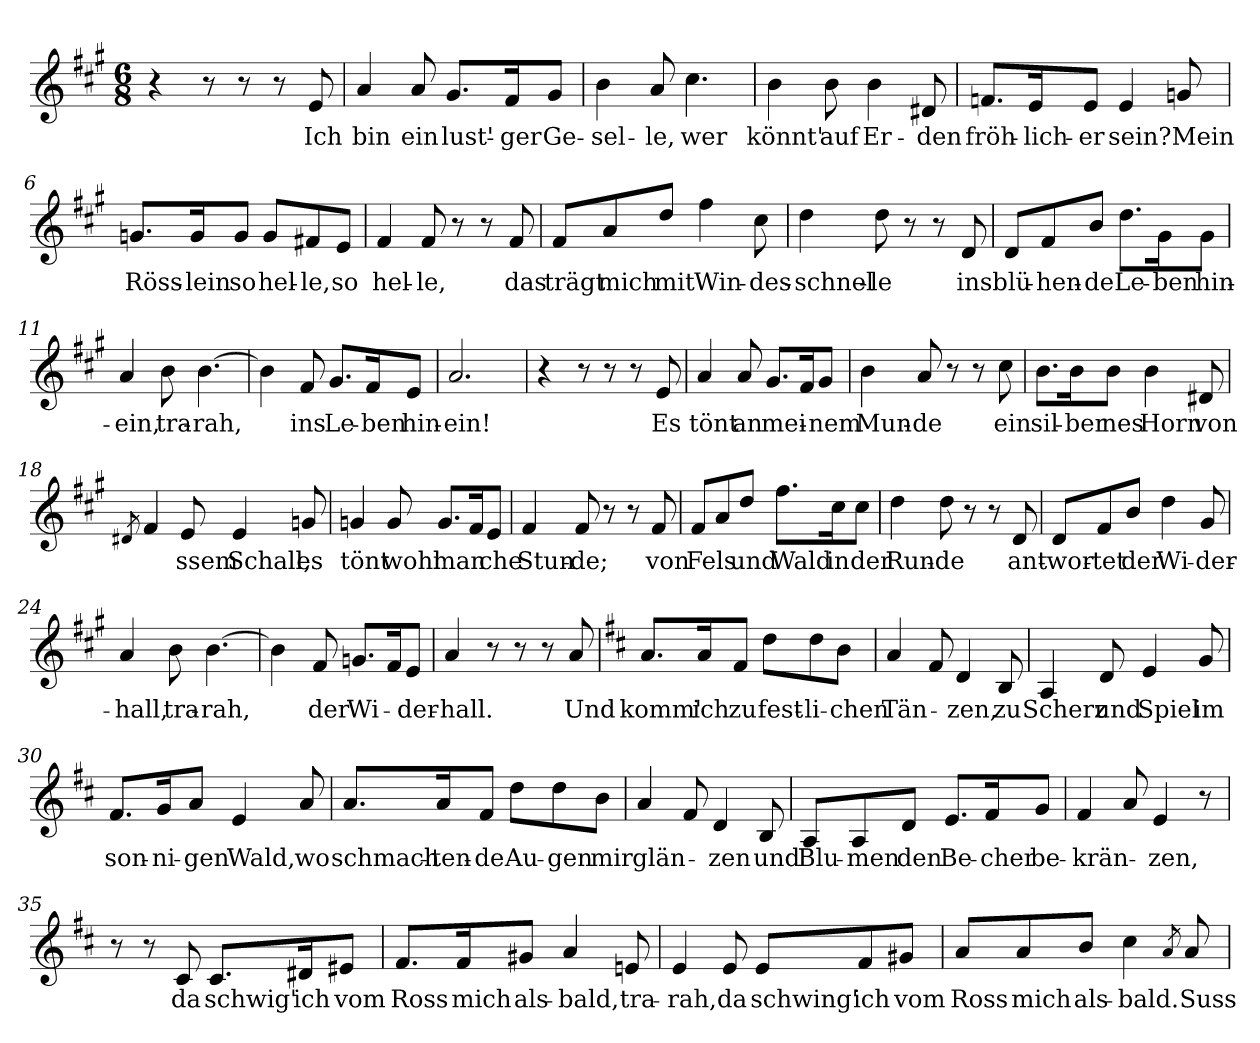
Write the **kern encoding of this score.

**kern	**text
*part1	*part1
*staff1	*staff1
*clefG2	*
*k[f#c#g#]	*
*M6/8	*
=1	=1
4r	.
8r	.
8r	.
8r	.
!	!LO:LY:b
8e/	Ich
=2	=2
!	!LO:LY:b
4a/	bin
!	!LO:LY:b
8a/	ein
!	!LO:LY:b
8.g#/L	lust'-
!	!LO:LY:b
16f#/K	-ger
!	!LO:LY:b
8g#/J	Ge-
=3	=3
!	!LO:LY:b
4b\	-sel-
!	!LO:LY:b
8a/	-le,
!	!LO:LY:b
4.cc#\	wer
=4	=4
!	!LO:LY:b
4b\	könnt'
!	!LO:LY:b
8b\	auf
!	!LO:LY:b
4b\	Er-
!	!LO:LY:b
8d#X/	-den
=5	=5
!	!LO:LY:b
8.fn/L	fröh-
!	!LO:LY:b
16e/K	-lich-
!	!LO:LY:b
8e/J	-er
!	!LO:LY:b
4e/	sein?
!	!LO:LY:b
8gn/	Mein
=6	=6
!	!LO:LY:b
8.gn/L	Röss-
!	!LO:LY:b
16g/K	-lein
!	!LO:LY:b
8g/J	so
!	!LO:LY:b
8g/L	hel-
!	!LO:LY:b
8f#X/	-le,
!	!LO:LY:b
8e/J	so
!!LO:LB:g=z
=7	=7
!	!LO:LY:b
4f#/	hel-
!	!LO:LY:b
8f#/	-le,
8r	.
8r	.
!	!LO:LY:b
8f#/	das
=8	=8
!	!LO:LY:b
8f#/L	trägt
!	!LO:LY:b
8a/	mich
!	!LO:LY:b
8dd/J	mit
!	!LO:LY:b
4ff#\	Win-
!	!LO:LY:b
8cc#\	-des-
=9	=9
!	!LO:LY:b
4dd\	-schnel-
!	!LO:LY:b
8dd\	-le
8r	.
8r	.
!	!LO:LY:b
8d/	ins
=10	=10
!	!LO:LY:b
8d/L	blü-
!	!LO:LY:b
8f#/	-hen-
!	!LO:LY:b
8b/J	-de
!	!LO:LY:b
8.dd\L	Le-
!	!LO:LY:b
16g#\K	-ben
!	!LO:LY:b
8g#\J	hin-
=11	=11
!	!LO:LY:b
4a/	-ein,
!	!LO:LY:b
8b\	tra-
!	!LO:LY:b
[4.b\	-rah,
=12	=12
4b\]	.
!	!LO:LY:b
8f#/	ins
!	!LO:LY:b
8.g#/L	Le-
!	!LO:LY:b
16f#/K	-ben
!	!LO:LY:b
8e/J	hin-
!!LO:LB:g=z
=13	=13
!	!LO:LY:b
2.a/	-ein!
=14	=14
4r	.
8r	.
8r	.
8r	.
!	!LO:LY:b
8e/	Es
=15	=15
!	!LO:LY:b
4a/	tönt
!	!LO:LY:b
8a/	an
!	!LO:LY:b
8.g#/L	mei-
16f#/K	.
!	!LO:LY:b
8g#/J	-nem
=16	=16
!	!LO:LY:b
4b\	Mun-
!	!LO:LY:b
8a/	-de
8r	.
8r	.
!	!LO:LY:b
8cc#\	ein
=17	=17
!	!LO:LY:b
8.b\L	sil-
!	!LO:LY:b
16b\K	-ber
!	!LO:LY:b
8b\J	nes
!	!LO:LY:b
4b\	Horn
!	!LO:LY:b
8d#X/	von
=18	=18
8qd#X/	.
4f#/	.
!	!LO:LY:b
8e/	-ssem
!	!LO:LY:b
4e/	Schall,
!	!LO:LY:b
8gn/	es
!!LO:LB:g=z
=19	=19
!	!LO:LY:b
4gn/	tönt
!	!LO:LY:b
8g/	wohl
!	!LO:LY:b
8.g/L	man
16f#/K	.
!	!LO:LY:b
8e/J	-che
=20	=20
!	!LO:LY:b
4f#/	Stun-
!	!LO:LY:b
8f#/	-de;
8r	.
8r	.
!	!LO:LY:b
8f#/	von
=21	=21
!	!LO:LY:b
8f#/L	Fels
8a/	.
!	!LO:LY:b
8dd/J	und
!	!LO:LY:b
8.ff#\L	Wald
!	!LO:LY:b
16cc#\K	in
!	!LO:LY:b
8cc#\J	der
=22	=22
!	!LO:LY:b
4dd\	Run-
!	!LO:LY:b
8dd\	-de
8r	.
8r	.
!	!LO:LY:b
8d/	ant-
=23	=23
!	!LO:LY:b
8d/L	-wor-
!	!LO:LY:b
8f#/	-tet
!	!LO:LY:b
8b/J	der
!	!LO:LY:b
4dd\	Wi-
!	!LO:LY:b
8g#/	-der-
=24	=24
!	!LO:LY:b
4a/	-hall,
!	!LO:LY:b
8b\	tra-
!	!LO:LY:b
[4.b\	-rah,
!!LO:LB:g=z
=25	=25
4b\]	.
!	!LO:LY:b
8f#/	der
!	!LO:LY:b
8.gn/L	Wi-
16f#/K	.
!	!LO:LY:b
8e/J	-der-
=26	=26
!	!LO:LY:b
4a/	-hall.
8r	.
8r	.
8r	.
!	!LO:LY:b
8a/	Und
=27	=27
*k[f#c#]	*
!	!LO:LY:b
8.a/L	komm'
!	!LO:LY:b
16a/K	ich
!	!LO:LY:b
8f#/J	zu
!	!LO:LY:b
8dd\L	fest-
!	!LO:LY:b
8dd\	-li-
!	!LO:LY:b
8b\J	-chen
=28	=28
!	!LO:LY:b
4a/	Tän-
8f#/	.
!	!LO:LY:b
4d/	-zen,
!	!LO:LY:b
8B/	zu
=29	=29
!	!LO:LY:b
4A/	Scherz
!	!LO:LY:b
8d/	und
!	!LO:LY:b
4e/	Spiel
!	!LO:LY:b
8g/	im
=30	=30
!	!LO:LY:b
8.f#/L	son-
!	!LO:LY:b
16g/K	-ni-
!	!LO:LY:b
8a/J	-gen
!	!LO:LY:b
4e/	Wald,
!	!LO:LY:b
8a/	wo
!!LO:LB:g=z
=31	=31
!	!LO:LY:b
8.a/L	schmach-
!	!LO:LY:b
16a/K	-ten-
!	!LO:LY:b
8f#/J	-de
!	!LO:LY:b
8dd\L	Au-
!	!LO:LY:b
8dd\	-gen
!	!LO:LY:b
8b\J	mir
=32	=32
!	!LO:LY:b
4a/	glän-
8f#/	.
!	!LO:LY:b
4d/	-zen
!	!LO:LY:b
8B/	und
=33	=33
!	!LO:LY:b
8A/L	Blu-
!	!LO:LY:b
8A/	-men
!	!LO:LY:b
8d/J	den
!	!LO:LY:b
8.e/L	Be-
!	!LO:LY:b
16f#/K	-cher
!	!LO:LY:b
8g/J	be-
=34	=34
!	!LO:LY:b
4f#/	-krän-
8a/	.
!	!LO:LY:b
4e/	-zen,
8r	.
=35	=35
8r	.
8r	.
!	!LO:LY:b
8c#/	da
!	!LO:LY:b
8.c#/L	schwig'
!	!LO:LY:b
16d#X/K	ich
!	!LO:LY:b
8e#X/J	vom
!!LO:LB:g=z
=36	=36
!	!LO:LY:b
8.f#/L	Ross
!	!LO:LY:b
16f#/K	mich
!	!LO:LY:b
8g#X/J	als-
!	!LO:LY:b
4a/	-bald,
!	!LO:LY:b
8en/	tra-
=37	=37
!	!LO:LY:b
4e/	-rah,
!	!LO:LY:b
8e/	da
!	!LO:LY:b
8e/L	schwing'
!	!LO:LY:b
8f#/	ich
!	!LO:LY:b
8g#X/J	vom
=38	=38
!	!LO:LY:b
8a/L	Ross
!	!LO:LY:b
8a/	mich
!	!LO:LY:b
8b/J	als-
!	!LO:LY:b
4cc#\	-bald.
8qa/	.
!	!LO:LY:b
8a/	Suss
=	=
*-	*-
